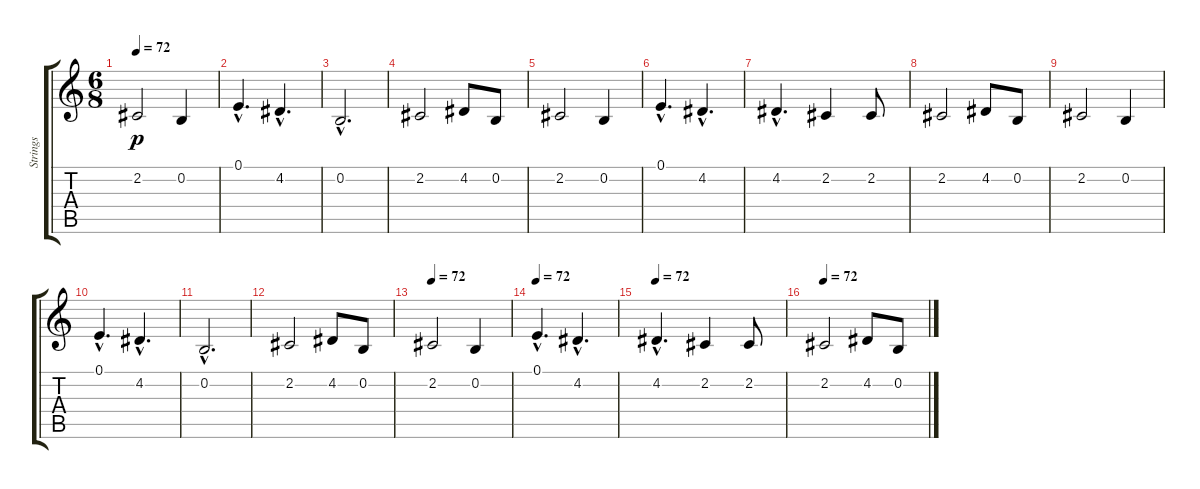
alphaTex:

\track ("Strings" "Strings") {instrument stringensemble1}
\staff {score tabs}
\tuning (E4 B3 G3 D3 A2 E2) {hide}
\ts (6 8)
\tempo 72
\clef g2
\ks c
2.2.2{dy p} 0.2.4 |
0.1{hac}.4{d} 4.2{hac}.4{d} |
0.2{hac}.2{d} |
2.2.2 4.2.8 0.2.8 |
2.2.2 0.2.4 |
0.1{hac}.4{d} 4.2{hac}.4{d} |
4.2{hac}.4{d} 2.2.4 2.2.8 |
2.2.2 4.2.8 0.2.8 |
2.2.2 0.2.4 |
0.1{hac}.4{d} 4.2{hac}.4{d} |
0.2{hac}.2{d} |
2.2.2 4.2.8 0.2.8 |
\tempo 72
2.2.2 0.2.4 |
\tempo 72
0.1{hac}.4{d} 4.2{hac}.4{d} |
\tempo 72
4.2{hac}.4{d} 2.2.4 2.2.8 |
\tempo 72
2.2.2 4.2.8 0.2.8
